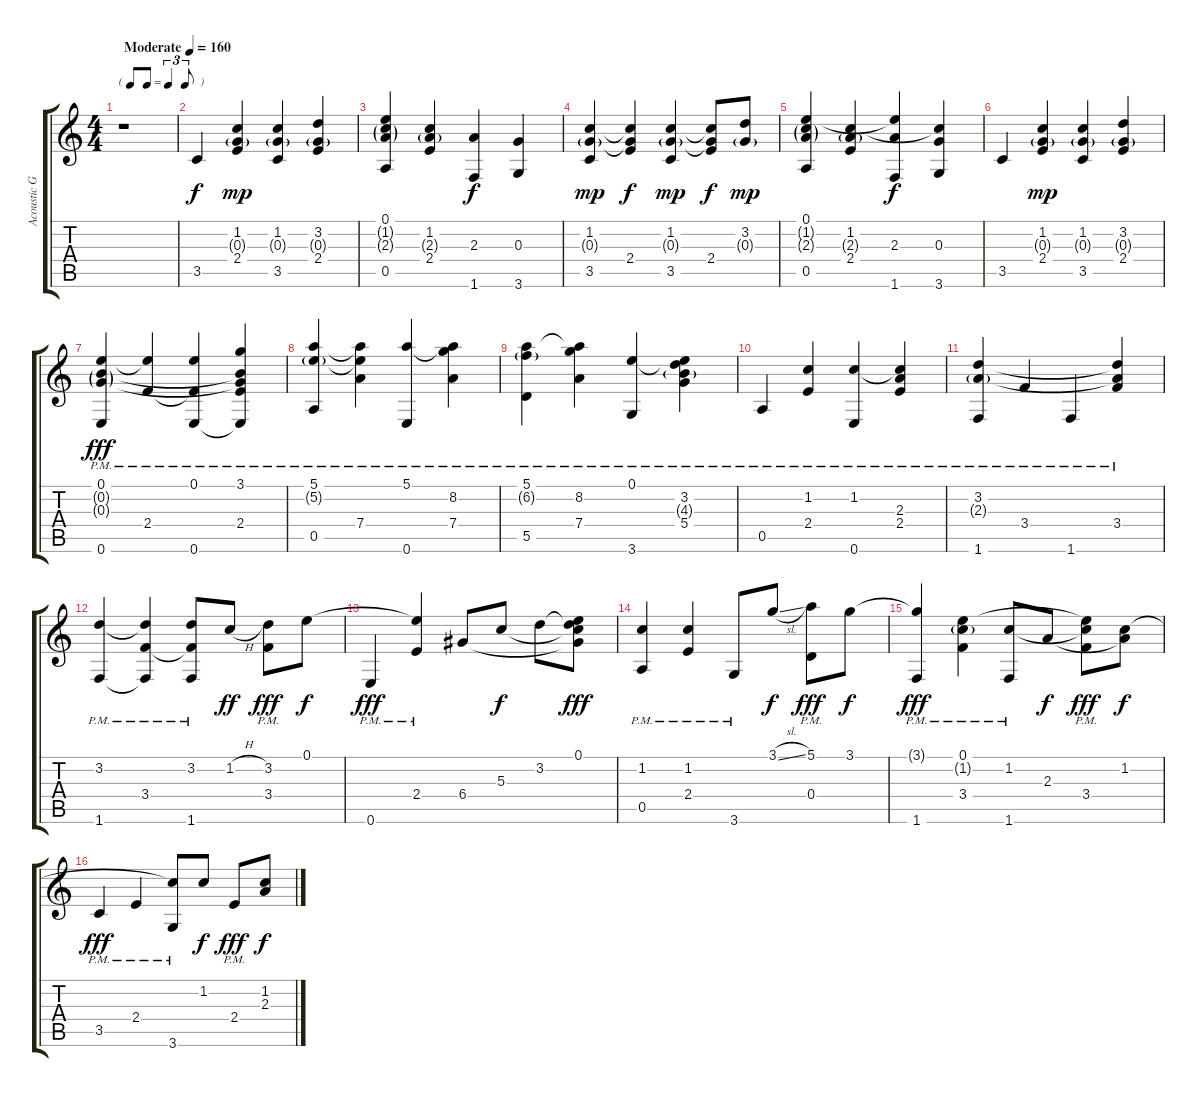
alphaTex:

\track ("Acoustic Guitar" "Acoustic G") {instrument acousticguitarsteel}
\staff {score tabs}
\tuning (E4 B3 G3 D3 A2 E2) {hide}
\ts (4 4)
\tf triplet8th
\tempo (160 "Moderate")
\clef g2
\ks c
r.1{dy f instrument acousticguitarsteel} |
3.5.4 (1.2 0.3{g} 2.4).4{dy mp} (1.2 0.3{g} 3.5).4 (3.2 0.3{g} 2.4).4 |
(0.1 1.2{g} 2.3{g} 0.5).4 (1.2 2.3{g} 2.4).4 (2.3 1.6).4{dy f} (0.3 3.6).4 |
(1.2 0.3{g} 3.5).4{dy mp} (1.2{t} 0.3{t} 2.4).4{dy f} (1.2 0.3{g} 3.5).4{dy mp} (1.2{t} 0.3{t} 2.4).8{dy f} (3.2 0.3{g}).8{dy mp} |
(0.1 1.2{g} 2.3{g} 0.5).4 (1.2 2.3{g} 2.4).4 (0.1{t} 2.3 1.6).4{dy f} (1.2{t} 0.3 3.6).4 |
3.5.4 (1.2 0.3{g} 2.4).4{dy mp} (1.2 0.3{g} 3.5).4 (3.2 0.3{g} 2.4).4 |
(0.1 0.2{g} 0.3{g} 0.6{pm}).4{dy fff} (0.1{t} 2.4{pm}).4 (0.1 2.4{t} 0.6{pm}).4 (3.1 0.2{t} 0.3{t} 2.4{pm} 0.6{t}).4 |
(5.1 5.2{g} 0.5{pm}).4 (5.1{t} 5.2{t} 7.4{pm}).4 (5.1 0.6{pm}).4 (5.1{t} 8.2 7.4{pm}).4 |
(5.1 6.2{g} 5.5{pm}).4 (5.1{t} 8.2 7.4{pm}).4 (0.1 3.6{pm}).4 (0.1{t} 3.2 4.3{g} 5.4{pm}).4 |
0.5{pm}.4 (1.2 2.4{pm}).4 (1.2 0.6{pm}).4 (1.2{t} 2.3 2.4{pm}).4 |
(3.2 2.3{g} 1.6{pm}).4 3.4{pm}.4 1.6{pm}.4 (3.2{t} 2.3{t} 3.4{pm}).4 |
(3.2 1.6{pm}).4 (3.2{t} 3.4{pm} 1.6{t}).4 (3.2 3.4{t} 1.6{pm}).8 1.2{h}.8{dy ff} (3.2 3.4{pm}).8{dy fff} 0.1.8{dy f} |
0.6{pm}.4{dy fff} (0.1{t} 2.4{pm}).4 6.4.8 5.3.8{dy f} 3.2.8 (0.1 3.2{t} 5.3{t} 6.4{t}).8{dy fff} |
(1.2 0.5{pm}).4 (1.2 2.4{pm}).4 3.6{pm}.8 3.1{sl}.8{dy f} (5.1 0.4{pm}).8{dy fff} 3.1.8{dy f} |
(3.1{t} 1.6{pm}).4{dy fff} (0.1 1.2{g} 3.4{pm}).4 (1.2 1.6{pm}).8 2.3.8{dy f} (0.1{t} 1.2{t} 3.4{pm}).8{dy fff} (1.2 2.3{t}).8{dy f} |
3.5{pm}.4{dy fff} 2.4{pm}.4 (1.2{t} 3.6{pm}).8 1.2.8{dy f} 2.4{pm}.8{dy fff} (1.2 2.3).8{dy f}
